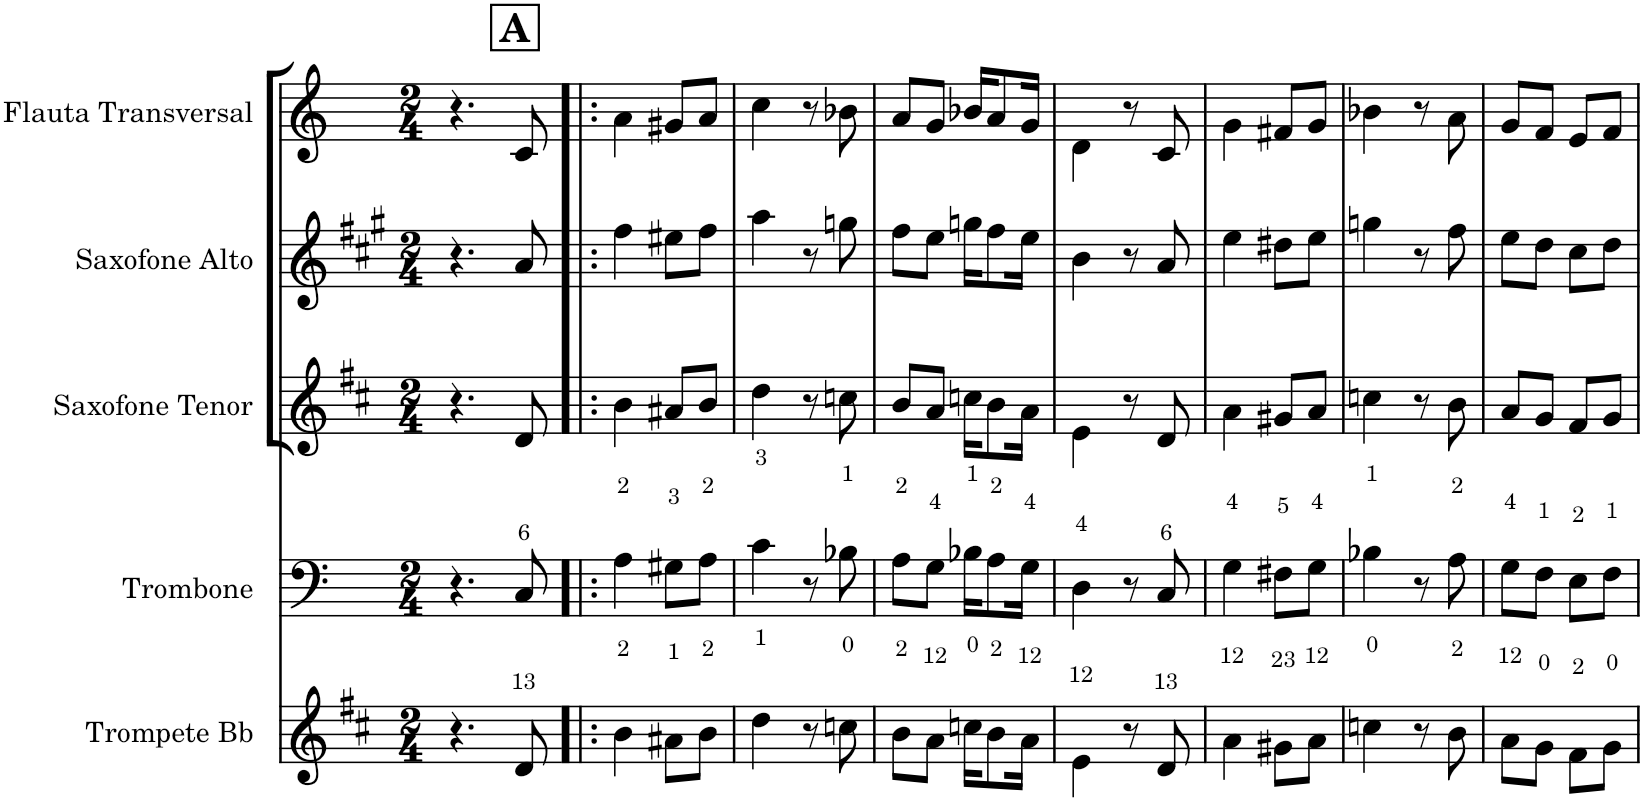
**kern	**kern	**kern	**kern	**kern
*part5	*part4	*part3	*part2	*part1
*staff5	*staff4	*staff3	*staff2	*staff1
*I"Trompete Bb	*I"Trombone	*I"Saxofone Tenor	*I"Saxofone Alto	*I"Flauta Transversal
*I'Tpt. Bb	*I'Tbn.	*I'Sax. Tn.	*	*I'Fl.
*clefG2	*clefF4	*clefG2	*clefG2	*clefG2
*Trd1c2	*	*Trd8c14	*Trd5c9	*
*k[f#c#]	*k[]	*k[f#c#]	*k[f#c#g#]	*k[]
*M2/4	*M2/4	*M2/4	*M2/4	*M2/4
!!LO:REH:place=s1:a:B:cj:t=A:qo=1.5
=1	=1	=1	=1	=1
4.r	4.r	4.r	4.r	4.r
8d/	8C/	8d/	8a/	8c/
=2!|:	=2!|:	=2!|:	=2!|:	=2!|:
4b\	4A\	4b\	4ff#\	4a\
8a#X\L	8G#X\L	8a#X/L	8ee#X\L	8g#X/L
8b\J	8A\J	8b/J	8ff#\J	8a/J
=3	=3	=3	=3	=3
4dd\	4c\	4dd\	4aa\	4cc\
8r	8r	8r	8r	8r
8ccn\	8B-X\	8ccn\	8ggn\	8b-X\
=4	=4	=4	=4	=4
8b\L	8A\L	8b/L	8ff#\L	8a/L
8a\J	8G\J	8a/J	8ee\J	8g/J
16ccn\KL	16B-X\KL	16ccn\KL	16ggn\KL	16b-X/KL
8b\	8A\	8b\	8ff#\	8a/
16a\Jk	16G\Jk	16a\Jk	16ee\Jk	16g/Jk
=5	=5	=5	=5	=5
4e\	4D\	4e\	4b\	4d\
8r	8r	8r	8r	8r
8d/	8C/	8d/	8a/	8c/
=6	=6	=6	=6	=6
4a\	4G\	4a\	4ee\	4g\
8g#X\L	8F#X\L	8g#X/L	8dd#X\L	8f#X/L
8a\J	8G\J	8a/J	8ee\J	8g/J
=7	=7	=7	=7	=7
4ccn\	4B-X\	4ccn\	4ggn\	4b-X\
8r	8r	8r	8r	8r
8b\	8A\	8b\	8ff#\	8a\
=8	=8	=8	=8	=8
8a\L	8G\L	8a/L	8ee\L	8g/L
8g\J	8F\J	8g/J	8dd\J	8f/J
8f#\L	8E\L	8f#/L	8cc#\L	8e/L
8g\J	8F\J	8g/J	8dd\J	8f/J
=	=	=	=	=
*-	*-	*-	*-	*-
